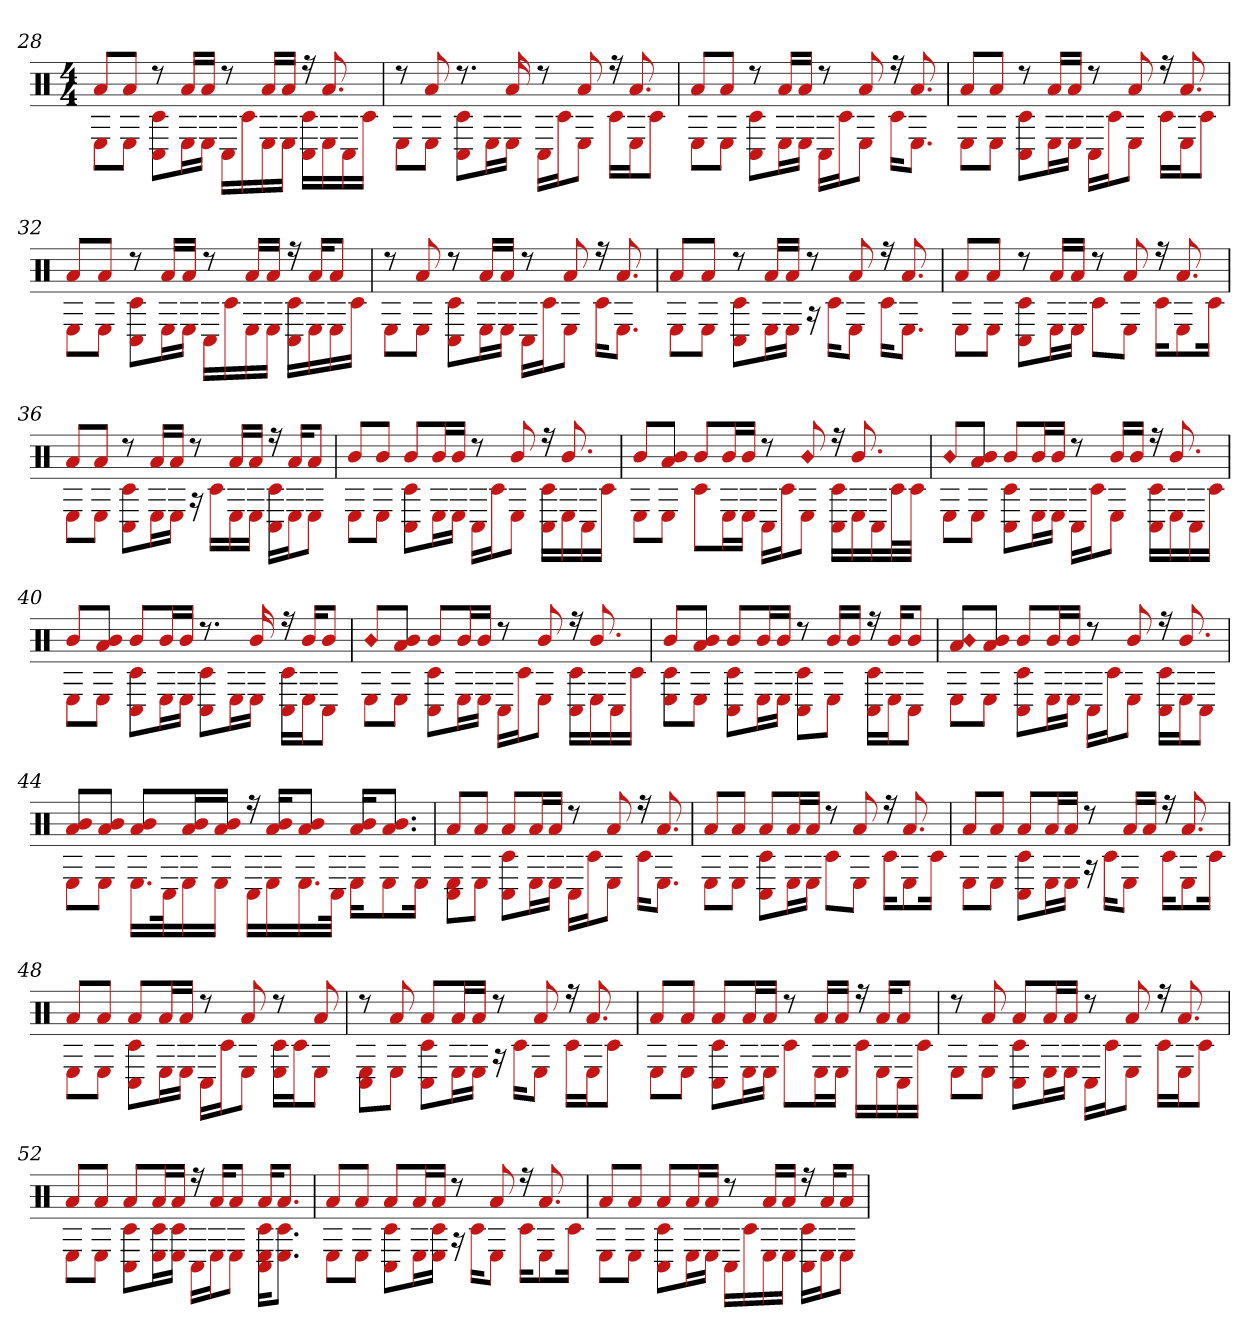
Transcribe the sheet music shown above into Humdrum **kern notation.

**kern
*part1
*staff1
*clefX
*k[]
*M4/4
=28
*^
8aL	8EL
8aJ	8EJ
8r	8C# 8c#L
16aLL	16EL
16aJJ	16EJJ
8r	16C#LL
.	16c#
16aLL	16E
16aJJ	16EJJ
16r	16C# 16c#LL
8.a	16E
.	16C#
.	16c#JJ
=29	=29
8r	8EL
8a	8EJ
8.r	8c# 8C#L
.	16EL
16a	16EJJ
8r	16C#LL
.	16c#J
8a	8EJ
16r	16c#LL
8.a	16EJ
.	8c#J
=30	=30
8aL	8EL
8aJ	8EJ
8r	8c# 8C#L
16aLL	16EL
16aJJ	16EJJ
8r	16C#LL
.	16c#J
8a	8EJ
16r	16c#KL
8.a	8.EJ
=31	=31
8aL	8EL
8aJ	8EJ
8r	8c# 8C#L
16aLL	16EL
16aJJ	16EJJ
8r	16C#LL
.	16c#J
8a	8EJ
16r	16c#LL
8.a	16EJ
.	8c#J
=32	=32
8aL	8EL
8aJ	8EJ
8r	8c# 8C#L
16aLL	16EL
16aJJ	16EJJ
8r	16C#LL
.	16c#
16aLL	16E
16aJJ	16EJJ
16r	16C# 16c#LL
16aKL	16E
8aJ	16E
.	16c#JJ
=33	=33
8r	8EL
8a	8EJ
8r	8c# 8C#L
16aLL	16EL
16aJJ	16EJJ
8r	16C#LL
.	16c#J
8a	8EJ
16r	16c#KL
8.a	8.EJ
=34	=34
8aL	8EL
8aJ	8EJ
8r	8c# 8C#L
16aLL	16EL
16aJJ	16EJJ
8r	16r
.	16c#KL
8a	8EJ
16r	16c#KL
8.a	8.EJ
=35	=35
8aL	8EL
8aJ	8EJ
8r	8C# 8c#L
16aLL	16EL
16aJJ	16EJJ
8r	8c#L
8a	8EJ
16r	16c#KL
8.a	8E
.	16c#Jk
=36	=36
8aL	8EL
8aJ	8EJ
8r	8C# 8c#L
16aLL	16EL
16aJJ	16EJJ
8r	16r
.	16c#LL
16aLL	16E
16aJJ	16EJJ
16r	16C# 16c#LL
16aKL	16EJ
8aJ	8EJ
=37	=37
8bL	8EL
8bJ	8EJ
8bL	8C# 8c#L
16bL	16EL
16bJJ	16EJJ
8r	16C#LL
.	16c#J
8b	8EJ
16r	16C# 16c#LL
8.b	16E
.	16C#
.	16c#JJ
=38	=38
8bL	8EL
8a 8bJ	8EJ
8bL	8c#L
16bL	16EL
16bJJ	16EJJ
8r	16C#LL
.	16c#J
!LO:N:head=diamond	!
8b	8EJ
16r	16C# 16c#LL
8.b	16E
.	16C#
.	32c#L
.	32c#JJJ
=39	=39
!LO:N:head=diamond	!
8bL	8EL
8a 8bJ	8EJ
8bL	8C# 8c#L
16bL	16EL
16bJJ	16EJJ
8r	16C#LL
.	16c#J
16bLL	8EJ
16bJJ	.
16r	16C# 16c#LL
8.b	16E
.	16C#
.	16c#JJ
=40	=40
8bL	8EL
8a 8bJ	8EJ
8bL	8C# 8c#L
16bL	16EL
16bJJ	16EJJ
8.r	8C# 8c#L
.	16EL
16b	16EJJ
16r	16C# 16c#LL
16bKL	16EJ
8bJ	8C#J
=41	=41
!LO:N:head=diamond	!
8bL	8EL
8a 8bJ	8EJ
8bL	8C# 8c#L
16bL	16EL
16bJJ	16EJJ
8r	16C#LL
.	16c#J
8b	8EJ
16r	16C# 16c#LL
8.b	16E
.	16C#
.	16c#JJ
=42	=42
8bL	8c# 8EL
8a 8bJ	8EJ
8bL	8C# 8c#L
16bL	16EL
16bJJ	16EJJ
8r	8C# 8c#L
16bLL	8EJ
16bJJ	.
16r	16C# 16c#LL
16bKL	16EJ
8bJ	8C#J
=43	=43
!LO:N:n=2:head=diamond	!
8a 8bL	8EL
8a 8bJ	8EJ
8bL	8C# 8c#L
16bL	16EL
16bJJ	16EJJ
8r	16C#LL
.	16c#J
8b	8EJ
16r	16c# 16C#LL
8.b	16EJ
.	8C#J
=44	=44
8a 8bL	8EL
8a 8bJ	8EJ
8a 8bL	16.ELL
.	32C#k
16a 16bL	16E
16b 16aJJ	16EJJ
16r	16C#LL
16a 16bKL	16E
8a 8bJ	16.E
.	32C#JJk
16a 16bKL	16EKL
8.b 8.aJ	8E
.	16EJk
=45	=45
8aL	8C# 8EL
8aJ	8EJ
8aL	8C# 8c#L
16aL	16EL
16aJJ	16EJJ
8r	16C#LL
.	16c#J
8a	8EJ
16r	16c#KL
8.a	8.EJ
=46	=46
8aL	8EL
8aJ	8EJ
8aL	8C# 8c#L
16aL	16EL
16aJJ	16EJJ
8r	8c#L
8a	8EJ
16r	16c#KL
8.a	8E
.	16c#Jk
=47	=47
8aL	8EL
8aJ	8EJ
8aL	8C# 8c#L
16aL	16EL
16aJJ	16EJJ
8r	16r
.	16c#KL
16aLL	8EJ
16aJJ	.
16r	16c#KL
8.a	8E
.	16c#Jk
=48	=48
8aL	8EL
8aJ	8EJ
8aL	8C# 8c#L
16aL	16EL
16aJJ	16EJJ
8r	16C#LL
.	16c#J
8a	8EJ
8r	16c# 16ELL
.	16c#J
8a	8EJ
=49	=49
8r	8C# 8EL
8a	8EJ
8aL	8C# 8c#L
16aL	16EL
16aJJ	16EJJ
8r	16r
.	16c#KL
8a	8EJ
16r	16c#LL
8.a	16EJ
.	8c#J
=50	=50
8aL	8EL
8aJ	8EJ
8aL	8C# 8c#L
16aL	16EL
16aJJ	16EJJ
8r	8c#L
16aLL	16EL
16aJJ	16EJJ
16r	16c#LL
16aKL	16E
8aJ	16C#
.	16c#JJ
=51	=51
8r	8EL
8a	8EJ
8aL	8C# 8c#L
16aL	16EL
16aJJ	16EJJ
8r	16C#LL
.	16c#J
8a	8EJ
16r	16c#LL
8.a	16EJ
.	8c#J
=52	=52
8aL	8EL
8aJ	8EJ
8aL	8C# 8c#L
16aL	16E 16c#L
16aJJ	16E 16c#JJ
16r	16C#LL
16aKL	16EJ
8aJ	8EJ
16aKL	16c# 16E 16C#KL
8.aJ	8.E 8.c#J
=53	=53
8aL	8EL
8aJ	8EJ
8aL	8C# 8c#L
16aL	16EL
16aJJ	16E 16c#JJ
8r	16r
.	16c#KL
8a	8EJ
16r	16c#KL
8.a	8E
.	16c#Jk
=54	=54
8aL	8EL
8aJ	8EJ
8aL	8C# 8c#L
16aL	16EL
16aJJ	16EJJ
8r	16C#LL
.	16c#
16aLL	16E
16aJJ	16EJJ
16r	16C# 16c#LL
16aKL	16EJ
8aJ	8EJ
*v	*v
=
*-
